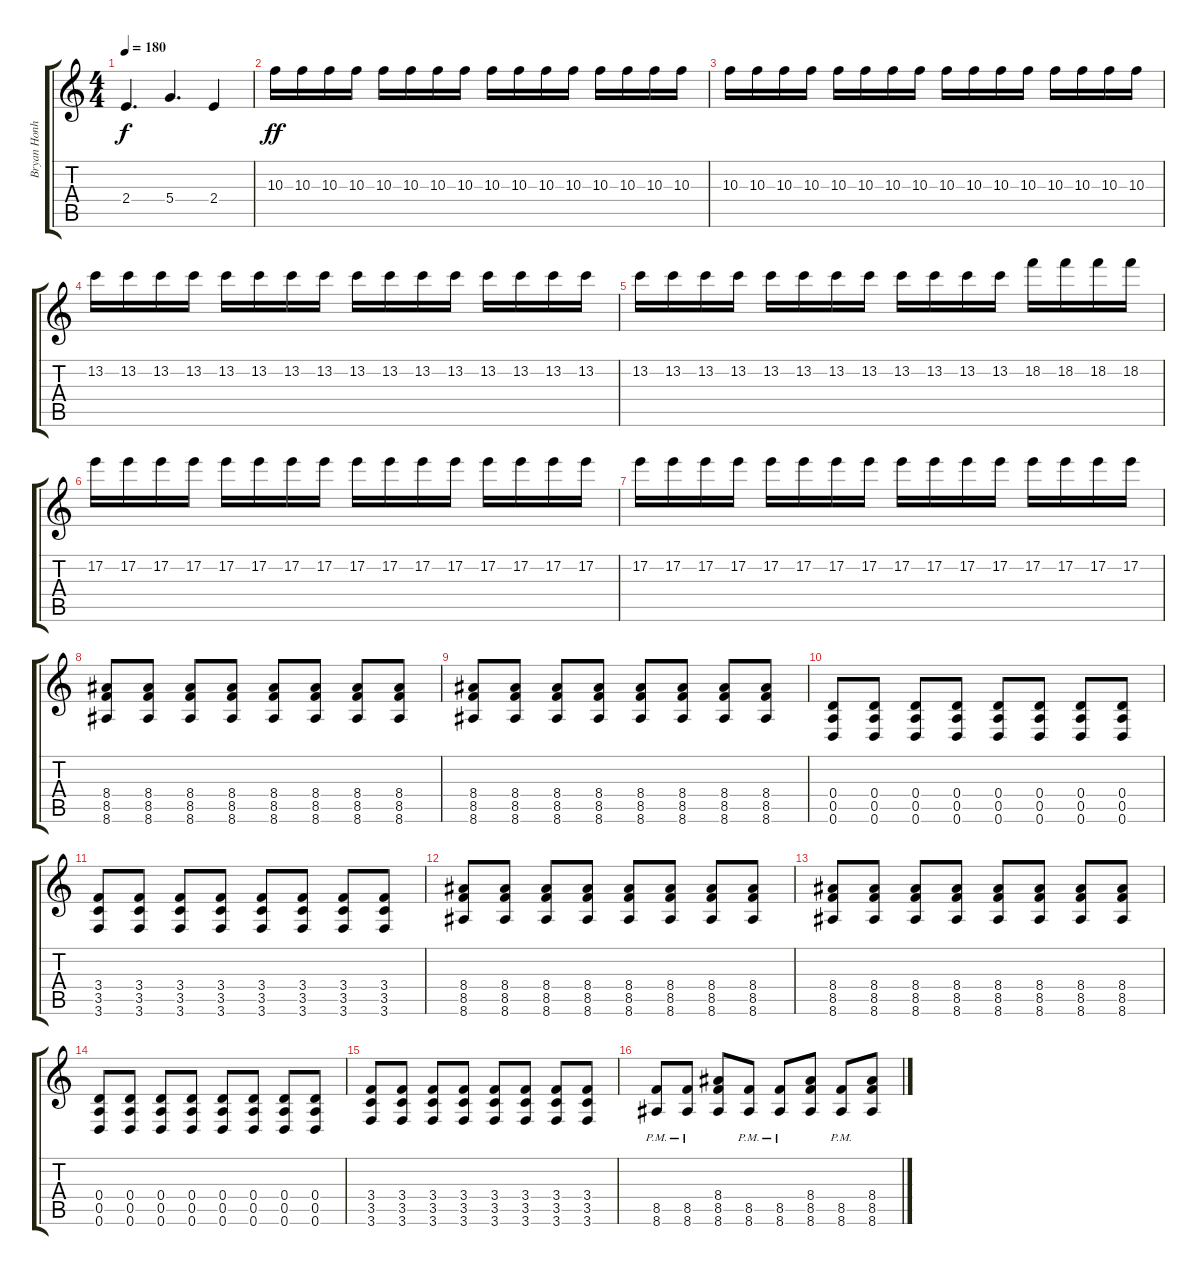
\track ("Bryan Honhart" "Bryan Honh") {instrument overdrivenguitar}
\staff {score tabs}
\tuning (E4 B3 G3 D3 A2 D2) {hide}
\ts (4 4)
\tempo 180
\clef g2
\ks c
2.4.4{d dy f} 5.4.4{d} 2.4.4 |
10.3.16{dy ff balance 3 instrument distortionguitar} 10.3.16 10.3.16 10.3.16 10.3.16 10.3.16 10.3.16 10.3.16 10.3.16 10.3.16 10.3.16 10.3.16 10.3.16 10.3.16 10.3.16 10.3.16 |
10.3.16 10.3.16 10.3.16 10.3.16 10.3.16 10.3.16 10.3.16 10.3.16 10.3.16 10.3.16 10.3.16 10.3.16 10.3.16 10.3.16 10.3.16 10.3.16 |
13.2.16 13.2.16 13.2.16 13.2.16 13.2.16 13.2.16 13.2.16 13.2.16 13.2.16 13.2.16 13.2.16 13.2.16 13.2.16 13.2.16 13.2.16 13.2.16 |
13.2.16 13.2.16 13.2.16 13.2.16 13.2.16 13.2.16 13.2.16 13.2.16 13.2.16 13.2.16 13.2.16 13.2.16 18.2.16 18.2.16 18.2.16 18.2.16 |
17.2.16 17.2.16 17.2.16 17.2.16 17.2.16 17.2.16 17.2.16 17.2.16 17.2.16 17.2.16 17.2.16 17.2.16 17.2.16 17.2.16 17.2.16 17.2.16 |
17.2.16 17.2.16 17.2.16 17.2.16 17.2.16 17.2.16 17.2.16 17.2.16 17.2.16 17.2.16 17.2.16 17.2.16 17.2.16 17.2.16 17.2.16 17.2.16 |
(8.4 8.5 8.6).8 (8.4 8.5 8.6).8 (8.4 8.5 8.6).8 (8.4 8.5 8.6).8 (8.4 8.5 8.6).8 (8.4 8.5 8.6).8 (8.4 8.5 8.6).8 (8.4 8.5 8.6).8 |
(8.4 8.5 8.6).8 (8.4 8.5 8.6).8 (8.4 8.5 8.6).8 (8.4 8.5 8.6).8 (8.4 8.5 8.6).8 (8.4 8.5 8.6).8 (8.4 8.5 8.6).8 (8.4 8.5 8.6).8 |
(0.4 0.5 0.6).8 (0.4 0.5 0.6).8 (0.4 0.5 0.6).8 (0.4 0.5 0.6).8 (0.4 0.5 0.6).8 (0.4 0.5 0.6).8 (0.4 0.5 0.6).8 (0.4 0.5 0.6).8 |
(3.4 3.5 3.6).8 (3.4 3.5 3.6).8 (3.4 3.5 3.6).8 (3.4 3.5 3.6).8 (3.4 3.5 3.6).8 (3.4 3.5 3.6).8 (3.4 3.5 3.6).8 (3.4 3.5 3.6).8 |
(8.4 8.5 8.6).8 (8.4 8.5 8.6).8 (8.4 8.5 8.6).8 (8.4 8.5 8.6).8 (8.4 8.5 8.6).8 (8.4 8.5 8.6).8 (8.4 8.5 8.6).8 (8.4 8.5 8.6).8 |
(8.4 8.5 8.6).8 (8.4 8.5 8.6).8 (8.4 8.5 8.6).8 (8.4 8.5 8.6).8 (8.4 8.5 8.6).8 (8.4 8.5 8.6).8 (8.4 8.5 8.6).8 (8.4 8.5 8.6).8 |
(0.4 0.5 0.6).8 (0.4 0.5 0.6).8 (0.4 0.5 0.6).8 (0.4 0.5 0.6).8 (0.4 0.5 0.6).8 (0.4 0.5 0.6).8 (0.4 0.5 0.6).8 (0.4 0.5 0.6).8 |
(3.4 3.5 3.6).8 (3.4 3.5 3.6).8 (3.4 3.5 3.6).8 (3.4 3.5 3.6).8 (3.4 3.5 3.6).8 (3.4 3.5 3.6).8 (3.4 3.5 3.6).8 (3.4 3.5 3.6).8 |
(8.5{pm} 8.6{pm}).8 (8.5{pm} 8.6{pm}).8 (8.4 8.5 8.6).8 (8.5{pm} 8.6{pm}).8 (8.5{pm} 8.6{pm}).8 (8.4 8.5 8.6).8 (8.5{pm} 8.6{pm}).8 (8.4 8.5 8.6).8
